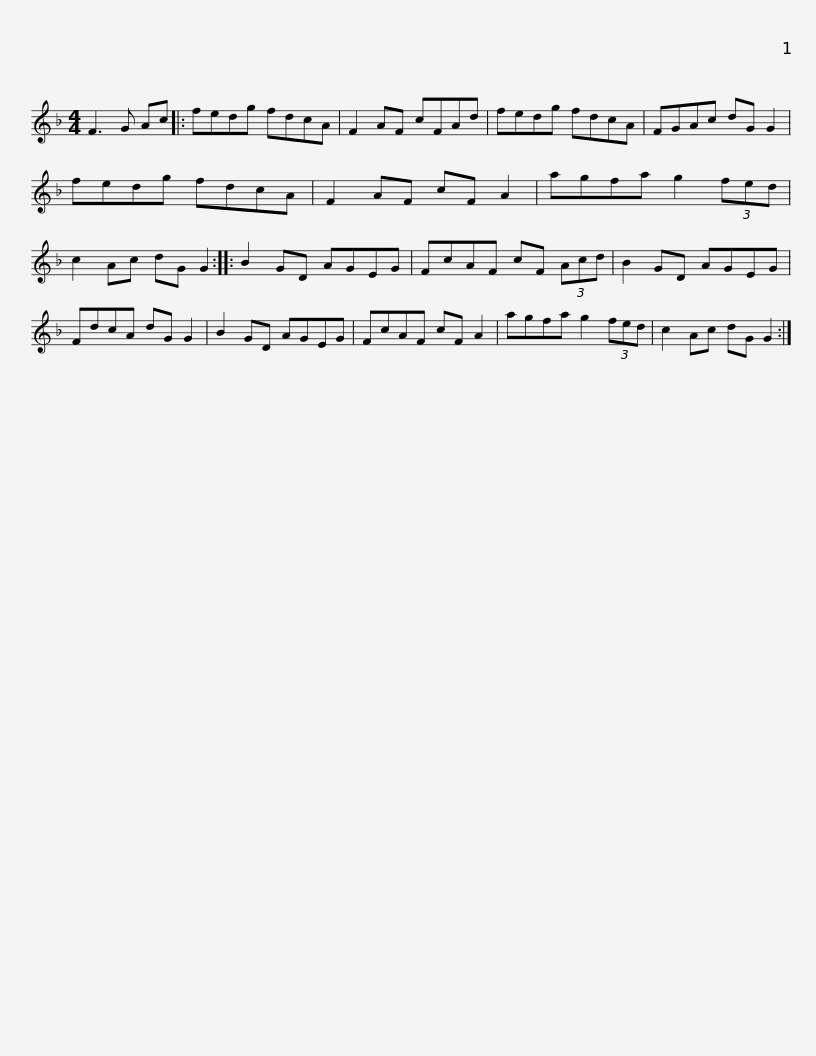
X:1
L:1/8
M:4/4
I:linebreak $
K:F
V:1 treble
V:1
 F3 G Ac |: fedg fdcA | F2 AF cFAd | fedg fdcA | FGAc dG G2 | %5
 fedg fdcA |$ F2 AF cF A2 | agfa g2 (3fed | c2 Ac dG G2 :: B2 GD AGEG | %10
 FcAF cF (3Acd | B2 GD AGEG |$ FdcA dG G2 | B2 GD AGEG | FcAF cF A2 | %15
 agfa g2 (3fed | c2 Ac dG G2 :| %17
